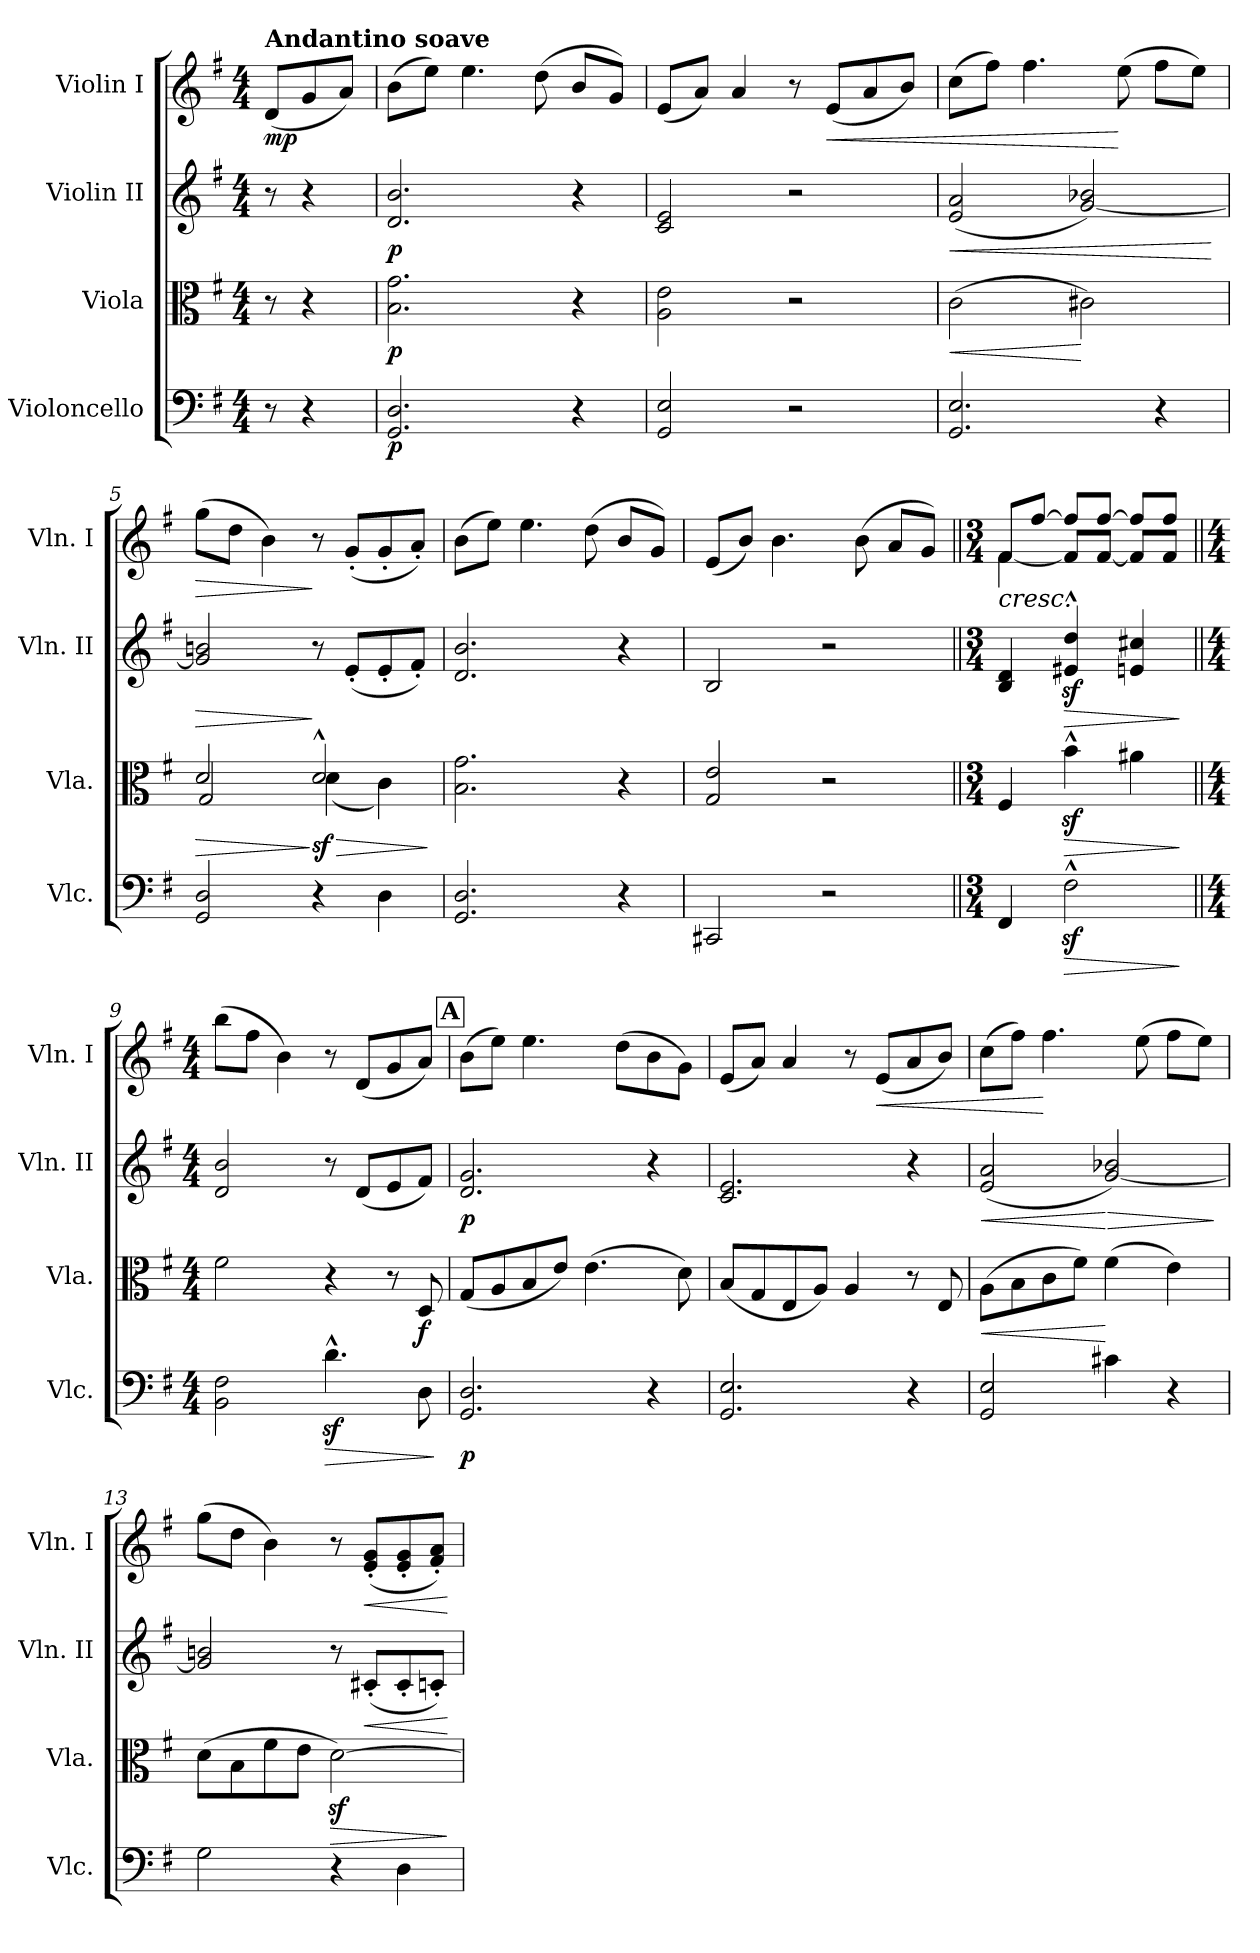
**kern	**dynam	**kern	**dynam	**kern	**dynam	**kern	**dynam
*part4	*part4	*part3	*part3	*part2	*part2	*part1	*part1
*staff4	*staff4	*staff3	*staff3	*staff2	*staff2	*staff1	*staff1
*I"Violoncello	*	*I"Viola	*	*I"Violin II	*	*I"Violin I	*
*I'Vlc.	*	*I'Vla.	*	*I'Vln. II	*	*I'Vln. I	*
*clefF4	*	*clefC3	*	*clefG2	*	*clefG2	*
*k[f#]	*	*k[f#]	*	*k[f#]	*	*k[f#]	*
*M4/4	*	*M4/4	*	*M4/4	*	*M4/4	*
=1	=1	=1	=1	=1	=1	=1	=1
!	!	!	!	!	!	!LO:TX:a:B:t=Andantino soave	!
!	!	!	!	!	!	!	!LO:DY:b
8r	.	8r	.	8r	.	(8d/L	mp
4r	.	4r	.	4r	.	8g/	.
!	!	!	!	!	!	!	!LO:DY:b
.	.	.	.	.	.	8a/J)	other-dynamics
=2	=2	=2	=2	=2	=2	=2	=2
!	!LO:DY:b	!	!LO:DY:b	!	!LO:DY:b	!	!
2.GG/ 2.D/	p	2.B\ 2.g\	p	2.d/ 2.b/	p	(8b\L	.
.	.	.	.	.	.	8ee\J)	.
.	.	.	.	.	.	4.ee\	.
.	.	.	.	.	.	(8dd\	.
4r	.	4r	.	4r	.	8b/L	.
.	.	.	.	.	.	8g/J)	.
=3	=3	=3	=3	=3	=3	=3	=3
2GG/ 2E/	.	2A\ 2e\	.	2c/ 2e/	.	(8e/L	.
.	.	.	.	.	.	8a/J)	.
.	.	.	.	.	.	4a/	.
2r	.	2r	.	2r	.	8r	.
!	!	!	!	!	!	!	!LO:HP:b
.	.	.	.	.	.	(8e/L	<
.	.	.	.	.	.	8a/	.
.	.	.	.	.	.	8b/J)	.
=4	=4	=4	=4	=4	=4	=4	=4
!	!	!	!LO:HP:b	!	!LO:HP:b	!	!
2.GG/ 2.E/	.	(2c\	<	(2e/ 2a/	<	(8cc\L	.
.	.	.	.	.	.	8ff#\J)	.
.	.	.	.	.	.	4.ff#\	.
.	.	2c#X\)	[	[2g/ 2b-X/)	.	.	.
.	.	.	.	.	.	(8ee\	[
4r	.	.	.	.	.	8ff#\L	.
.	.	.	.	.	.	8ee\J)	.
.	.	.	.	.	[	.	.
!!LO:LB:g=z
=5	=5	=5	=5	=5	=5	=5	=5
!	!	!	!LO:HP:b	!	!LO:HP:b	!	!LO:HP:b
*	*	*^	*	*	*	*	*
2GG/ 2D/	.	2d/	2G/	>	2g/] 2bn/	>	(8gg\L	>
.	.	.	.	.	.	.	8dd\J	.
.	.	.	.	.	.	.	4b\)	.
!	!	!	!	!LO:HP:n=1:b	!	!	!	!
!	!	!	!	!LO:DY:n=1:b	!	!	!	!
4r	.	2d^^/	(4d\	] > sf	8r	]	8r	]
.	.	.	.	.	(8e'/L	.	(8g'/L	.
4D\	.	.	4c\)	.	8e'/	.	8g'/	.
.	.	.	.	.	8f#'/J)	.	8a'/J)	.
*	*	*v	*v	*	*	*	*	*
.	.	.	]	.	.	.	.
=6	=6	=6	=6	=6	=6	=6	=6
2.GG/ 2.D/	.	2.B\ 2.g\	.	2.d/ 2.b/	.	(8b\L	.
.	.	.	.	.	.	8ee\J)	.
.	.	.	.	.	.	4.ee\	.
.	.	.	.	.	.	(8dd\	.
4r	.	4r	.	4r	.	8b/L	.
.	.	.	.	.	.	8g/J)	.
=7	=7	=7	=7	=7	=7	=7	=7
2CC#X/	.	2G/ 2e/	.	2B/	.	(8e/L	.
.	.	.	.	.	.	8b/J)	.
.	.	.	.	.	.	4.b\	.
2r	.	2r	.	2r	.	.	.
.	.	.	.	.	.	(8b\	.
.	.	.	.	.	.	8a/L	.
.	.	.	.	.	.	8g/J)	.
=8||	=8||	=8||	=8||	=8||	=8||	=8||	=8||
*M3/4	*	*M3/4	*	*M3/4	*	*M3/4	*
!	!	!	!	!	!	!	!LO:HP:b
*	*	*	*	*	*	*^	*
4FF#/	.	4F#/	.	4B/ 4d/	.	8f#/L	[4f#\	<
.	.	.	.	.	.	[8ff#/J	.	.
!	!LO:HP:b	!	!LO:HP:b	!	!LO:HP:b	!	!	!
!	!LO:DY:n=1:b	!	!LO:DY:n=1:b	!	!LO:DY:n=1:b	!	!	!LO:DY:b
2F#z<^^\	> other-dynamics	4bz<^^\	> other-dynamics	4e#X/z<^^ 4dd/z<^^	> other-dynamics	8ff#/L]	8f#/L]	other-dynamics
.	.	.	.	.	.	[8ff#/J	[8f#/J	.
.	.	4a#X\	.	4en/ 4cc#X/	.	8ff#/L]	8f#/L]	.
.	.	.	.	.	.	8ff#/J	8f#/J	.
*	*	*	*	*	*	*v	*v	*
.	]	.	]	.	]	.	[
!!LO:PB:g=z
=9||	=9||	=9||	=9||	=9||	=9||	=9||	=9||
*M4/4	*	*M4/4	*	*M4/4	*	*M4/4	*
2BB\ 2F#\	.	2f#\	.	2d/ 2b/	.	(8bb\L	.
.	.	.	.	.	.	8ff#\J	.
.	.	.	.	.	.	4b\)	.
!	!LO:HP:b	!	!	!	!	!	!
4.dz<^^\	>	4r	.	8r	.	8r	.
.	.	.	.	(8d/L	.	(8d/L	.
!	!	!	!	!	!LO:DY:b	!	!LO:DY:b
.	.	8r	.	8e/	other-dynamics	8g/	other-dynamics
!	!	!	!LO:DY:b	!	!	!	!
8D\	.	8D/	f	8f#/J)	.	8a/J)	.
.	]	.	.	.	.	.	.
!!LO:REH:place=s1:a:B:cj:fs=14:t=A
=10	=10	=10	=10	=10	=10	=10	=10
!	!LO:DY:b	!	!	!	!LO:DY:b	!	!
2.GG/ 2.D/	p	(8G/L	.	2.d/ 2.g/	p	(8b\L	.
.	.	8A/	.	.	.	8ee\J)	.
.	.	8B/	.	.	.	4.ee\	.
.	.	8e/J)	.	.	.	.	.
!	!	!	!LO:DY:b	!	!	!	!
.	.	(4.e\	other-dynamics	.	.	.	.
.	.	.	.	.	.	(8dd\L	.
4r	.	.	.	4r	.	8b\	.
.	.	8d\)	.	.	.	8g\J)	.
=11	=11	=11	=11	=11	=11	=11	=11
2.GG/ 2.E/	.	(8B/L	.	2.c/ 2.e/	.	(8e/L	.
.	.	8G/	.	.	.	8a/J)	.
.	.	8E/	.	.	.	4a/	.
.	.	8A/J)	.	.	.	.	.
.	.	4A/	.	.	.	8r	.
!	!	!	!	!	!	!	!LO:HP:b
.	.	.	.	.	.	(8e/L	<
4r	.	8r	.	4r	.	8a/	.
.	.	8E/	.	.	.	8b/J)	.
!!LO:LB:g=z
=12	=12	=12	=12	=12	=12	=12	=12
!	!	!	!LO:HP:b	!	!LO:HP:b	!	!
2GG/ 2E/	.	(8A\L	<	(2e/ 2a/	<	(8cc\L	.
.	.	8B\	.	.	.	8ff#\J)	.
.	.	8c\	.	.	.	4.ff#\	[
.	.	8f#\J)	.	.	.	.	.
!	!	!	!	!	!LO:HP:n=1:b	!	!
4c#X\	.	(4f#\	[	[2g/ 2b-X/)	[ >	.	.
.	.	.	.	.	.	(8ee\	.
4r	.	4e\)	.	.	.	8ff#\L	.
.	.	.	.	.	.	8ee\J)	.
.	.	.	.	.	]	.	.
=13	=13	=13	=13	=13	=13	=13	=13
2G\	.	(8d\L	.	2g/] 2bn/	.	(8gg\L	.
.	.	8B\	.	.	.	8dd\J	.
.	.	8f#\	.	.	.	4b\)	.
.	.	8e\J	.	.	.	.	.
!	!	!	!LO:HP:b	!	!	!	!
4r	.	[2dz<\)	>	8r	.	8r	.
!	!	!	!	!	!LO:HP:b	!	!LO:HP:b
.	.	.	.	(8c#X'/L	<	(8e/' 8g/'L	<
4D\	.	.	.	8c#'/	.	8e/' 8g/'	.
.	.	.	.	8cn'/J)	.	8f#/' 8a/'J)	.
.	.	.	]	.	[	.	[
=	=	=	=	=	=	=	=
*-	*-	*-	*-	*-	*-	*-	*-
